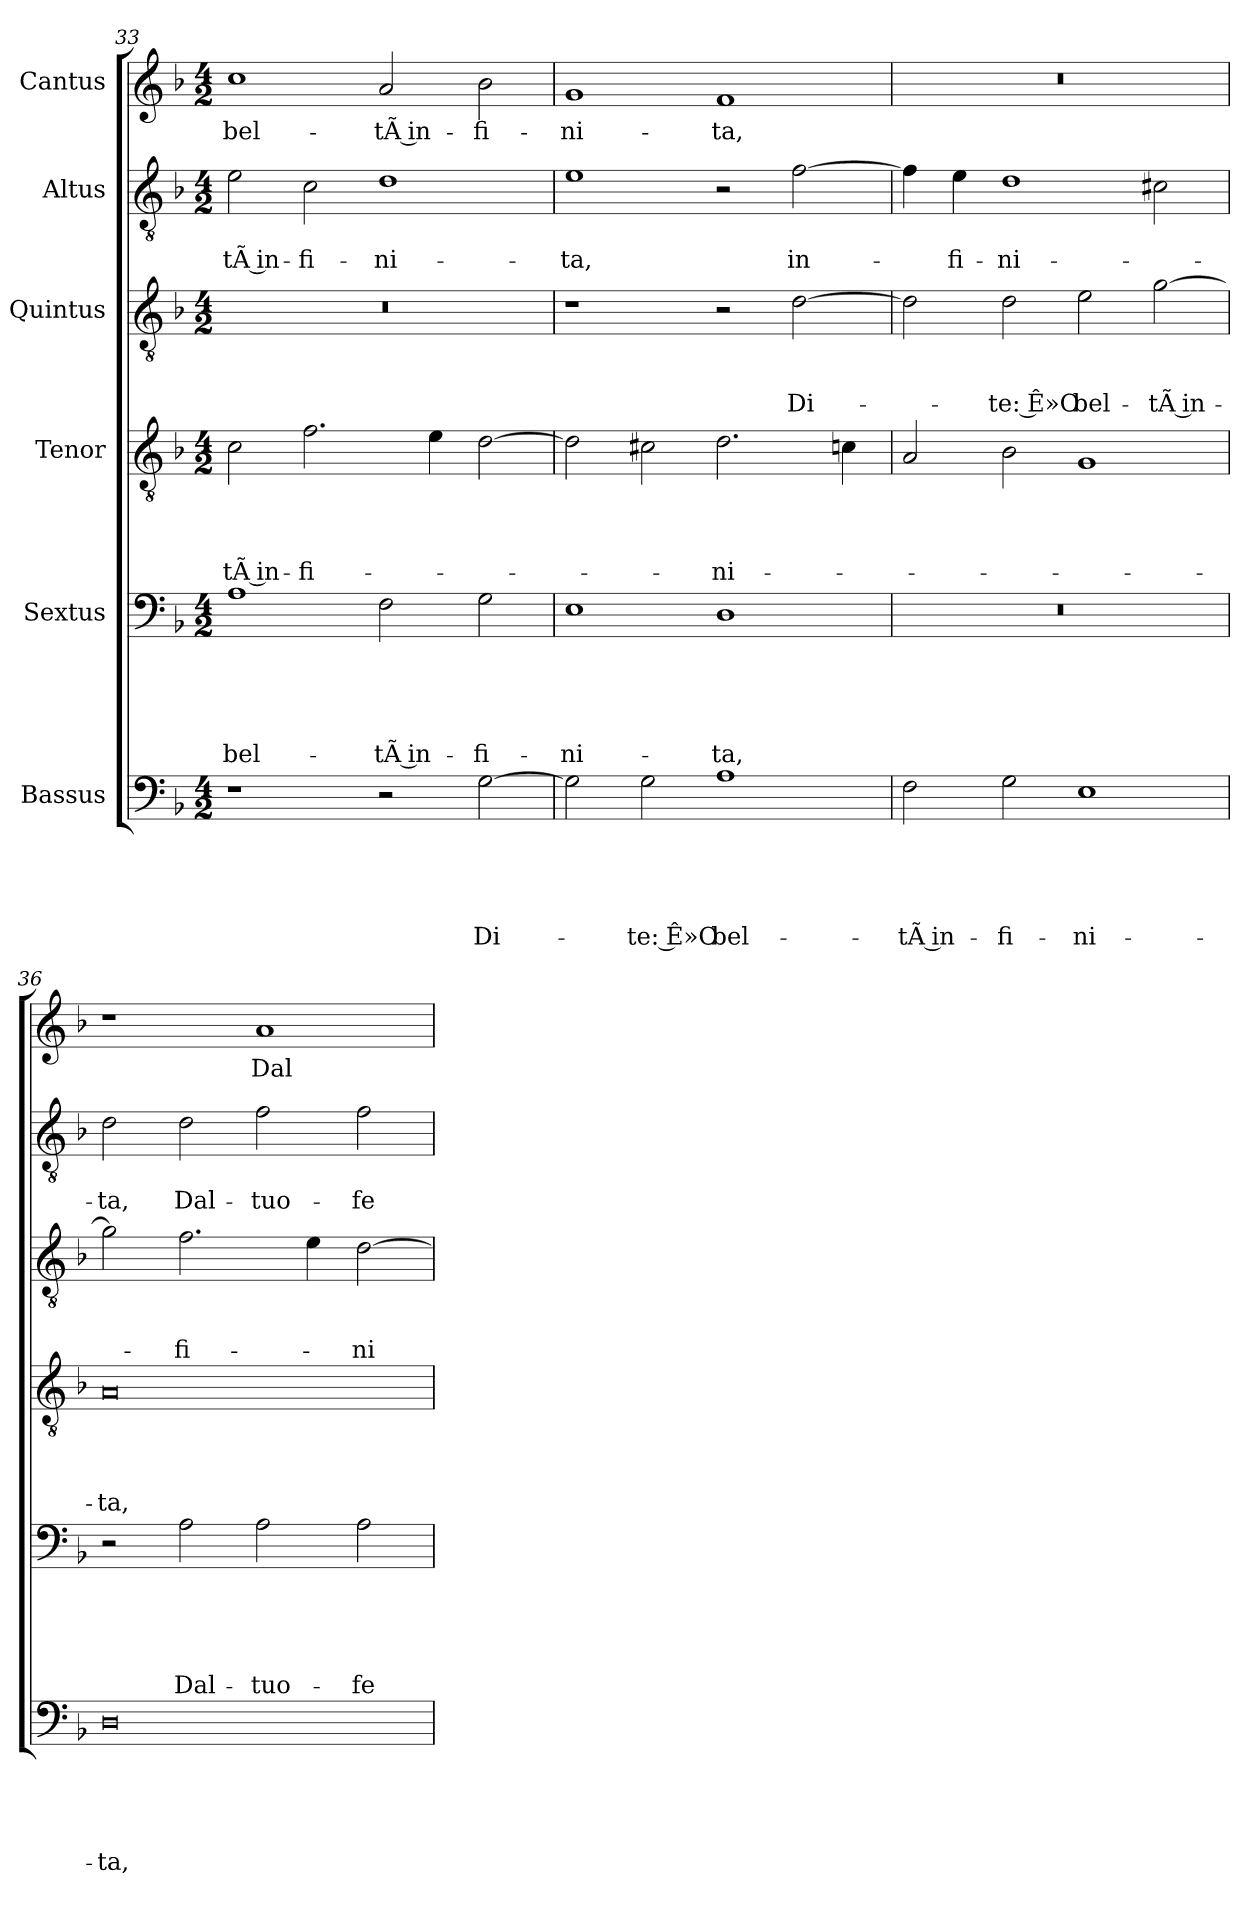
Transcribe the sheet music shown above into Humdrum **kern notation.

**kern	**text	**text	**text	**text	**text	**kern	**text	**text	**text	**text	**text	**kern	**text	**text	**text	**text	**kern	**text	**text	**text	**kern	**text	**text	**kern	**text
*part6	*part6	*part6	*part6	*part6	*part6	*part5	*part5	*part5	*part5	*part5	*part5	*part4	*part4	*part4	*part4	*part4	*part3	*part3	*part3	*part3	*part2	*part2	*part2	*part1	*part1
*staff6	*staff6	*staff6	*staff6	*staff6	*staff6	*staff5	*staff5	*staff5	*staff5	*staff5	*staff5	*staff4	*staff4	*staff4	*staff4	*staff4	*staff3	*staff3	*staff3	*staff3	*staff2	*staff2	*staff2	*staff1	*staff1
*I"Bassus	*	*	*	*	*	*I"Sextus	*	*	*	*	*	*I"Tenor	*	*	*	*	*I"Quintus	*	*	*	*I"Altus	*	*	*I"Cantus	*
*clefF4	*	*	*	*	*	*clefF4	*	*	*	*	*	*clefGv2	*	*	*	*	*clefGv2	*	*	*	*clefGv2	*	*	*clefG2	*
*k[b-]	*	*	*	*	*	*k[b-]	*	*	*	*	*	*k[b-]	*	*	*	*	*k[b-]	*	*	*	*k[b-]	*	*	*k[b-]	*
*M4/2	*	*	*	*	*	*M4/2	*	*	*	*	*	*M4/2	*	*	*	*	*M4/2	*	*	*	*M4/2	*	*	*M4/2	*
=33	=33	=33	=33	=33	=33	=33	=33	=33	=33	=33	=33	=33	=33	=33	=33	=33	=33	=33	=33	=33	=33	=33	=33	=33	=33
1r	.	.	.	.	.	1A\	.	.	.	.	bel-	2c\	.	.	.	-tÃ in-	0r	.	.	.	2e\	.	-tÃ in-	1cc\	bel-
.	.	.	.	.	.	.	.	.	.	.	.	2.f\	.	.	.	-fi-	.	.	.	.	2c\	.	-fi-	.	.
2r	.	.	.	.	.	2F\	.	.	.	.	-tÃ in-	.	.	.	.	.	.	.	.	.	1d\	.	-ni-	2a/	-tÃ in-
.	.	.	.	.	.	.	.	.	.	.	.	4e\	.	.	.	.	.	.	.	.	.	.	.	.	.
[2G\	.	.	.	.	Di-	2G\	.	.	.	.	-fi-	[2d\	.	.	.	.	.	.	.	.	.	.	.	2b-\	-fi-
=34	=34	=34	=34	=34	=34	=34	=34	=34	=34	=34	=34	=34	=34	=34	=34	=34	=34	=34	=34	=34	=34	=34	=34	=34	=34
2G\]	.	.	.	.	.	1E\	.	.	.	.	-ni-	2d\]	.	.	.	.	1r	.	.	.	1e\	.	-ta,	1g/	-ni-
2G\	.	.	.	.	-te: Ê»O	.	.	.	.	.	.	2c#X\	.	.	.	.	.	.	.	.	.	.	.	.	.
1A\	.	.	.	.	bel-	1D\	.	.	.	.	-ta,	2.d\	.	.	.	-ni-	2r	.	.	.	2r	.	.	1f/	-ta,
.	.	.	.	.	.	.	.	.	.	.	.	.	.	.	.	.	[2d\	.	.	Di-	[2f\	.	in-	.	.
.	.	.	.	.	.	.	.	.	.	.	.	4cn\	.	.	.	.	.	.	.	.	.	.	.	.	.
=35	=35	=35	=35	=35	=35	=35	=35	=35	=35	=35	=35	=35	=35	=35	=35	=35	=35	=35	=35	=35	=35	=35	=35	=35	=35
2F\	.	.	.	.	-tÃ in-	0r	.	.	.	.	.	2A/	.	.	.	.	2d\]	.	.	.	4f\]	.	.	0r	.
.	.	.	.	.	.	.	.	.	.	.	.	.	.	.	.	.	.	.	.	.	4e\	.	-fi-	.	.
2G\	.	.	.	.	-fi-	.	.	.	.	.	.	2B-\	.	.	.	.	2d\	.	.	-te: Ê»O	1d\	.	-ni-	.	.
1E\	.	.	.	.	-ni-	.	.	.	.	.	.	1G/	.	.	.	.	2e\	.	.	bel-	.	.	.	.	.
.	.	.	.	.	.	.	.	.	.	.	.	.	.	.	.	.	[2g\	.	.	-tÃ in-	2c#X\	.	.	.	.
=36	=36	=36	=36	=36	=36	=36	=36	=36	=36	=36	=36	=36	=36	=36	=36	=36	=36	=36	=36	=36	=36	=36	=36	=36	=36
0D\	.	.	.	.	-ta,	2r	.	.	.	.	.	0A/	.	.	.	-ta,	2g\]	.	.	.	2d\	.	-ta,	1r	.
.	.	.	.	.	.	2A\	.	.	.	.	Dal-	.	.	.	.	.	2.f\	.	.	-fi-	2d\	.	Dal-	.	.
.	.	.	.	.	.	2A\	.	.	.	.	tuo-	.	.	.	.	.	.	.	.	.	2f\	.	tuo-	1a/	Dal-
.	.	.	.	.	.	.	.	.	.	.	.	.	.	.	.	.	4e\	.	.	.	.	.	.	.	.
.	.	.	.	.	.	2A\	.	.	.	.	fe-	.	.	.	.	.	[2d\	.	.	-ni-	2f\	.	fe-	.	.
=	=	=	=	=	=	=	=	=	=	=	=	=	=	=	=	=	=	=	=	=	=	=	=	=	=
*-	*-	*-	*-	*-	*-	*-	*-	*-	*-	*-	*-	*-	*-	*-	*-	*-	*-	*-	*-	*-	*-	*-	*-	*-	*-
